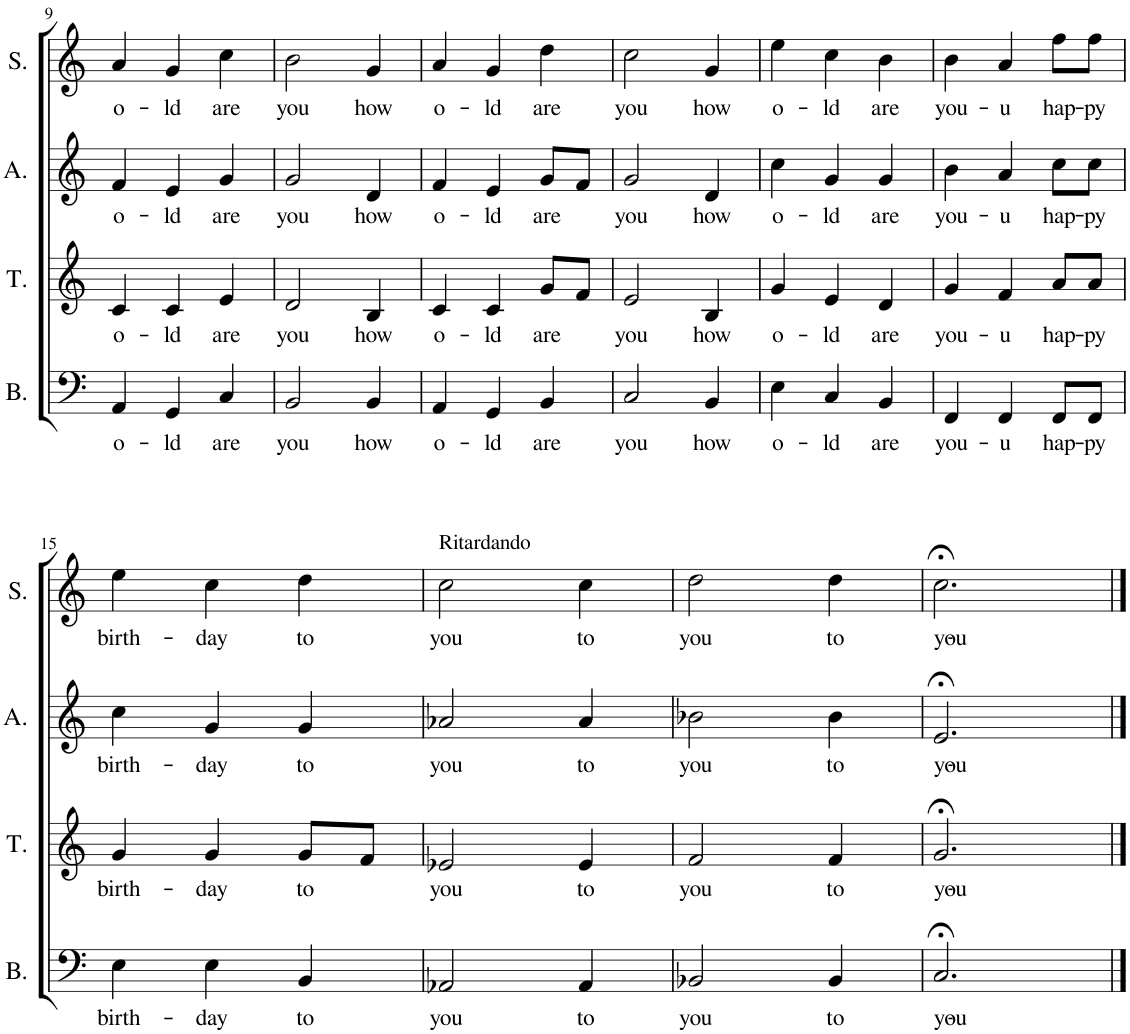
**kern	**text	**kern	**text	**kern	**text	**kern	**text
*part4	*part4	*part3	*part3	*part2	*part2	*part1	*part1
*staff4	*staff4	*staff3	*staff3	*staff2	*staff2	*staff1	*staff1
*I"Bass	*	*I"Tenor	*	*I"Alto	*	*I"Soprano	*
*I'B.	*	*I'T.	*	*I'A.	*	*I'S.	*
!!LO:PB:g=z
*clefF4	*	*clefG2	*	*clefG2	*	*clefG2	*
*k[]	*	*k[]	*	*k[]	*	*k[]	*
*M3/4	*	*M3/4	*	*M3/4	*	*M3/4	*
=9	=9	=9	=9	=9	=9	=9	=9
!	!LO:LY:b	!	!LO:LY:b	!	!LO:LY:b	!	!LO:LY:b
4AA/	o-	4c/	o-	4f/	o-	4a/	o-
!	!LO:LY:b	!	!LO:LY:b	!	!LO:LY:b	!	!LO:LY:b
4GG/	-ld	4c/	-ld	4e/	-ld	4g/	-ld
!	!LO:LY:b	!	!LO:LY:b	!	!LO:LY:b	!	!LO:LY:b
4C/	are	4e/	are	4g/	are	4cc\	are
=10	=10	=10	=10	=10	=10	=10	=10
!	!LO:LY:b	!	!LO:LY:b	!	!LO:LY:b	!	!LO:LY:b
2BB/	you	2d/	you	2g/	you	2b\	you
!	!LO:LY:b	!	!LO:LY:b	!	!LO:LY:b	!	!LO:LY:b
4BB/	how	4B/	how	4d/	how	4g/	how
=11	=11	=11	=11	=11	=11	=11	=11
!	!LO:LY:b	!	!LO:LY:b	!	!LO:LY:b	!	!LO:LY:b
4AA/	o-	4c/	o-	4f/	o-	4a/	o-
!	!LO:LY:b	!	!LO:LY:b	!	!LO:LY:b	!	!LO:LY:b
4GG/	-ld	4c/	-ld	4e/	-ld	4g/	-ld
!	!LO:LY:b	!	!LO:LY:b	!	!LO:LY:b	!	!LO:LY:b
4BB/	are	8g/L	are	8g/L	are	4dd\	are
.	.	8f/J	.	8f/J	.	.	.
=12	=12	=12	=12	=12	=12	=12	=12
!	!LO:LY:b	!	!LO:LY:b	!	!LO:LY:b	!	!LO:LY:b
2C/	you	2e/	you	2g/	you	2cc\	you
!	!LO:LY:b	!	!LO:LY:b	!	!LO:LY:b	!	!LO:LY:b
4BB/	how	4B/	how	4d/	how	4g/	how
=13	=13	=13	=13	=13	=13	=13	=13
!	!LO:LY:b	!	!LO:LY:b	!	!LO:LY:b	!	!LO:LY:b
4E\	o-	4g/	o-	4cc\	o-	4ee\	o-
!	!LO:LY:b	!	!LO:LY:b	!	!LO:LY:b	!	!LO:LY:b
4C/	-ld	4e/	-ld	4g/	-ld	4cc\	-ld
!	!LO:LY:b	!	!LO:LY:b	!	!LO:LY:b	!	!LO:LY:b
4BB/	are	4d/	are	4g/	are	4b\	are
=14	=14	=14	=14	=14	=14	=14	=14
!	!LO:LY:b	!	!LO:LY:b	!	!LO:LY:b	!	!LO:LY:b
4FF/	you-	4g/	you-	4b\	you-	4b\	you-
!	!LO:LY:b	!	!LO:LY:b	!	!LO:LY:b	!	!LO:LY:b
4FF/	-u	4f/	-u	4a/	-u	4a/	-u
!	!LO:LY:b	!	!LO:LY:b	!	!LO:LY:b	!	!LO:LY:b
8FF/L	hap-	8a/L	hap-	8cc\L	hap-	8ff\L	hap-
!	!LO:LY:b	!	!LO:LY:b	!	!LO:LY:b	!	!LO:LY:b
8FF/J	-py	8a/J	-py	8cc\J	-py	8ff\J	-py
!!LO:LB:g=z
=15	=15	=15	=15	=15	=15	=15	=15
!	!LO:LY:b	!	!LO:LY:b	!	!LO:LY:b	!	!LO:LY:b
4E\	birth-	4g/	birth-	4cc\	birth-	4ee\	birth-
!	!LO:LY:b	!	!LO:LY:b	!	!LO:LY:b	!	!LO:LY:b
4E\	-day	4g/	-day	4g/	-day	4cc\	-day
!	!LO:LY:b	!	!LO:LY:b	!	!LO:LY:b	!	!LO:LY:b
4BB/	to	8g/L	to	4g/	to	4dd\	to
.	.	8f/J	.	.	.	.	.
=16	=16	=16	=16	=16	=16	=16	=16
!	!	!	!	!	!	!LO:TX:a:t=Ritardando	!
!	!LO:LY:b	!	!LO:LY:b	!	!LO:LY:b	!	!LO:LY:b
2AA-X/	you	2e-X/	you	2a-X/	you	2cc\	you
!	!LO:LY:b	!	!LO:LY:b	!	!LO:LY:b	!	!LO:LY:b
4AA-/	to	4e-/	to	4a-/	to	4cc\	to
=17	=17	=17	=17	=17	=17	=17	=17
!	!LO:LY:b	!	!LO:LY:b	!	!LO:LY:b	!	!LO:LY:b
2BB-X/	you	2f/	you	2b-X\	you	2dd\	you
!	!LO:LY:b	!	!LO:LY:b	!	!LO:LY:b	!	!LO:LY:b
4BB-/	to	4f/	to	4b-\	to	4dd\	to
=18	=18	=18	=18	=18	=18	=18	=18
!	!LO:LY:b	!	!LO:LY:b	!	!LO:LY:b	!	!LO:LY:b
2.C;</	you-	2.g;</	you-	2.e;</	you-	2.cc;<\	you-
==	==	==	==	==	==	==	==
*-	*-	*-	*-	*-	*-	*-	*-
